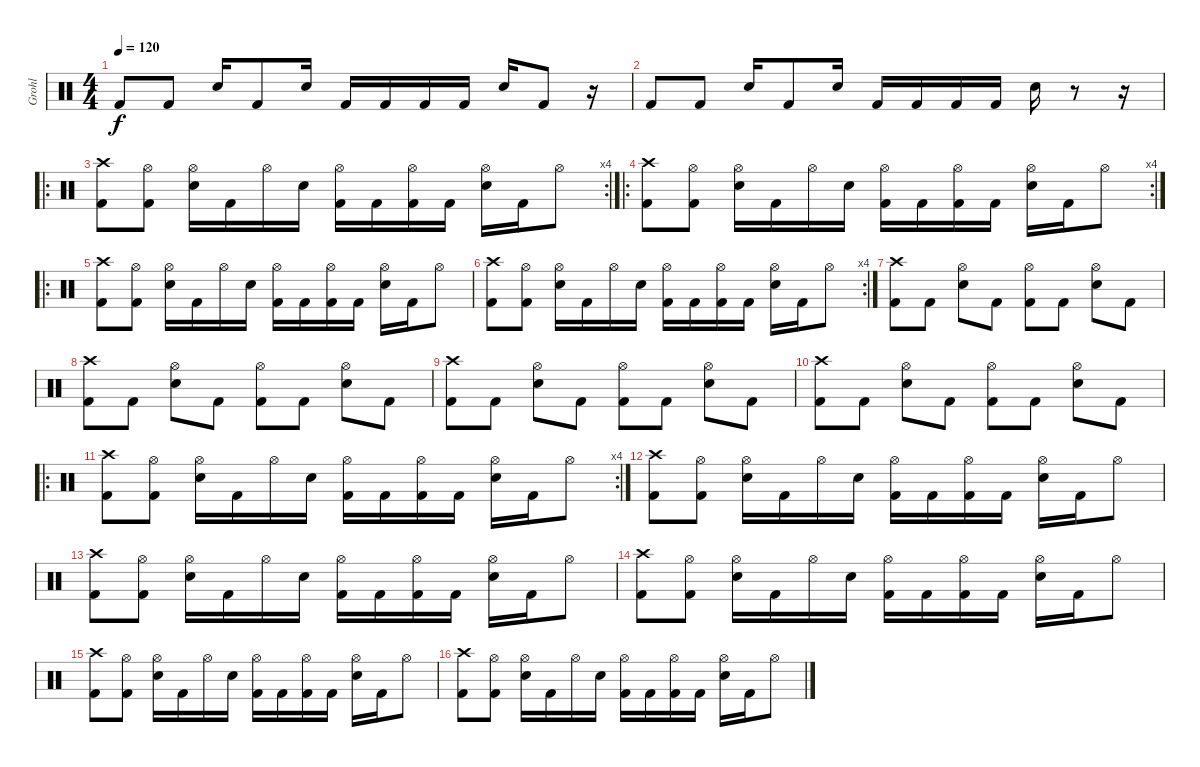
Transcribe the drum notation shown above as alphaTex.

\track ("Grohl" "Grohl") {instrument percussion}
\staff {score}
\articulation defaults
\ts (4 4)
\tempo 120
\clef neutral
\ks c "Kick (hit) 2".8{dy f} "Kick (hit) 2".8 "Snare (hit) 2".16 "Kick (hit) 2".8 "Snare (hit) 2".16 "Kick (hit) 2".16 "Kick (hit) 2".16 "Kick (hit) 2".16 "Kick (hit) 2".16 "Snare (hit) 2".16 "Kick (hit) 2".8
r.16 |
"Kick (hit) 2".8 "Kick (hit) 2".8 "Snare (hit) 2".16 "Kick (hit) 2".8 "Snare (hit) 2".16 "Kick (hit) 2".16 "Kick (hit) 2".16 "Kick (hit) 2".16 "Kick (hit) 2".16 "Snare (hit) 2".16 r.8 r.16 |
\ro
\rc 4
("Crash high (hit)" "Kick (hit) 2").8 ("Hi-Hat (open)" "Kick (hit) 2").8 ("Hi-Hat (open)" "Snare (hit) 2").16 "Kick (hit) 2".16 "Hi-Hat (open)".16 "Snare (hit) 2".16 ("Hi-Hat (open)" "Kick (hit) 2").16 "Kick (hit) 2".16 ("Hi-Hat (open)" "Kick (hit) 2").16 "Kick (hit) 2".16 ("Hi-Hat (open)" "Snare (hit) 2").16 "Kick (hit) 2".16 "Hi-Hat (open)".8 |
\ro
\rc 4
("Crash high (hit)" "Kick (hit) 2").8 ("Hi-Hat (open)" "Kick (hit) 2").8 ("Hi-Hat (open)" "Snare (hit) 2").16 "Kick (hit) 2".16 "Hi-Hat (open)".16 "Snare (hit) 2".16 ("Hi-Hat (open)" "Kick (hit) 2").16 "Kick (hit) 2".16 ("Hi-Hat (open)" "Kick (hit) 2").16 "Kick (hit) 2".16 ("Hi-Hat (open)" "Snare (hit) 2").16 "Kick (hit) 2".16 "Hi-Hat (open)".8 |
\ro
("Crash high (hit)" "Kick (hit) 2").8 ("Hi-Hat (open)" "Kick (hit) 2").8 ("Hi-Hat (open)" "Snare (hit) 2").16 "Kick (hit) 2".16 "Hi-Hat (open)".16 "Snare (hit) 2".16 ("Hi-Hat (open)" "Kick (hit) 2").16 "Kick (hit) 2".16 ("Hi-Hat (open)" "Kick (hit) 2").16 "Kick (hit) 2".16 ("Hi-Hat (open)" "Snare (hit) 2").16 "Kick (hit) 2".16 "Hi-Hat (open)".8 |
\rc 4
("Crash high (hit)" "Kick (hit) 2").8 ("Hi-Hat (open)" "Kick (hit) 2").8 ("Hi-Hat (open)" "Snare (hit) 2").16 "Kick (hit) 2".16 "Hi-Hat (open)".16 "Snare (hit) 2".16 ("Hi-Hat (open)" "Kick (hit) 2").16 "Kick (hit) 2".16 ("Hi-Hat (open)" "Kick (hit) 2").16 "Kick (hit) 2".16 ("Hi-Hat (open)" "Snare (hit) 2").16 "Kick (hit) 2".16 "Hi-Hat (open)".8 |
("Crash high (hit)" "Kick (hit) 2").8 "Kick (hit) 2".8 ("Hi-Hat (open)" "Snare (hit) 2").8 "Kick (hit) 2".8 ("Hi-Hat (open)" "Kick (hit) 2").8 "Kick (hit) 2".8 ("Hi-Hat (open)" "Snare (hit) 2").8 "Kick (hit) 2".8 |
("Crash high (hit)" "Kick (hit) 2").8 "Kick (hit) 2".8 ("Hi-Hat (open)" "Snare (hit) 2").8 "Kick (hit) 2".8 ("Hi-Hat (open)" "Kick (hit) 2").8 "Kick (hit) 2".8 ("Hi-Hat (open)" "Snare (hit) 2").8 "Kick (hit) 2".8 |
("Crash high (hit)" "Kick (hit) 2").8 "Kick (hit) 2".8 ("Hi-Hat (open)" "Snare (hit) 2").8 "Kick (hit) 2".8 ("Hi-Hat (open)" "Kick (hit) 2").8 "Kick (hit) 2".8 ("Hi-Hat (open)" "Snare (hit) 2").8 "Kick (hit) 2".8 |
("Crash high (hit)" "Kick (hit) 2").8 "Kick (hit) 2".8 ("Hi-Hat (open)" "Snare (hit) 2").8 "Kick (hit) 2".8 ("Hi-Hat (open)" "Kick (hit) 2").8 "Kick (hit) 2".8 ("Hi-Hat (open)" "Snare (hit) 2").8 "Kick (hit) 2".8 |
\ro
\rc 4
("Crash high (hit)" "Kick (hit) 2").8 ("Hi-Hat (open)" "Kick (hit) 2").8 ("Hi-Hat (open)" "Snare (hit) 2").16 "Kick (hit) 2".16 "Hi-Hat (open)".16 "Snare (hit) 2".16 ("Hi-Hat (open)" "Kick (hit) 2").16 "Kick (hit) 2".16 ("Hi-Hat (open)" "Kick (hit) 2").16 "Kick (hit) 2".16 ("Hi-Hat (open)" "Snare (hit) 2").16 "Kick (hit) 2".16 "Hi-Hat (open)".8 |
("Crash high (hit)" "Kick (hit) 2").8 ("Hi-Hat (open)" "Kick (hit) 2").8 ("Hi-Hat (open)" "Snare (hit) 2").16 "Kick (hit) 2".16 "Hi-Hat (open)".16 "Snare (hit) 2".16 ("Hi-Hat (open)" "Kick (hit) 2").16 "Kick (hit) 2".16 ("Hi-Hat (open)" "Kick (hit) 2").16 "Kick (hit) 2".16 ("Hi-Hat (open)" "Snare (hit) 2").16 "Kick (hit) 2".16 "Hi-Hat (open)".8 |
("Crash high (hit)" "Kick (hit) 2").8 ("Hi-Hat (open)" "Kick (hit) 2").8 ("Hi-Hat (open)" "Snare (hit) 2").16 "Kick (hit) 2".16 "Hi-Hat (open)".16 "Snare (hit) 2".16 ("Hi-Hat (open)" "Kick (hit) 2").16 "Kick (hit) 2".16 ("Hi-Hat (open)" "Kick (hit) 2").16 "Kick (hit) 2".16 ("Hi-Hat (open)" "Snare (hit) 2").16 "Kick (hit) 2".16 "Hi-Hat (open)".8 |
("Crash high (hit)" "Kick (hit) 2").8 ("Hi-Hat (open)" "Kick (hit) 2").8 ("Hi-Hat (open)" "Snare (hit) 2").16 "Kick (hit) 2".16 "Hi-Hat (open)".16 "Snare (hit) 2".16 ("Hi-Hat (open)" "Kick (hit) 2").16 "Kick (hit) 2".16 ("Hi-Hat (open)" "Kick (hit) 2").16 "Kick (hit) 2".16 ("Hi-Hat (open)" "Snare (hit) 2").16 "Kick (hit) 2".16 "Hi-Hat (open)".8 |
("Crash high (hit)" "Kick (hit) 2").8 ("Hi-Hat (open)" "Kick (hit) 2").8 ("Hi-Hat (open)" "Snare (hit) 2").16 "Kick (hit) 2".16 "Hi-Hat (open)".16 "Snare (hit) 2".16 ("Hi-Hat (open)" "Kick (hit) 2").16 "Kick (hit) 2".16 ("Hi-Hat (open)" "Kick (hit) 2").16 "Kick (hit) 2".16 ("Hi-Hat (open)" "Snare (hit) 2").16 "Kick (hit) 2".16 "Hi-Hat (open)".8 |
("Crash high (hit)" "Kick (hit) 2").8 ("Hi-Hat (open)" "Kick (hit) 2").8 ("Hi-Hat (open)" "Snare (hit) 2").16 "Kick (hit) 2".16 "Hi-Hat (open)".16 "Snare (hit) 2".16 ("Hi-Hat (open)" "Kick (hit) 2").16 "Kick (hit) 2".16 ("Hi-Hat (open)" "Kick (hit) 2").16 "Kick (hit) 2".16 ("Hi-Hat (open)" "Snare (hit) 2").16 "Kick (hit) 2".16 "Hi-Hat (open)".8
